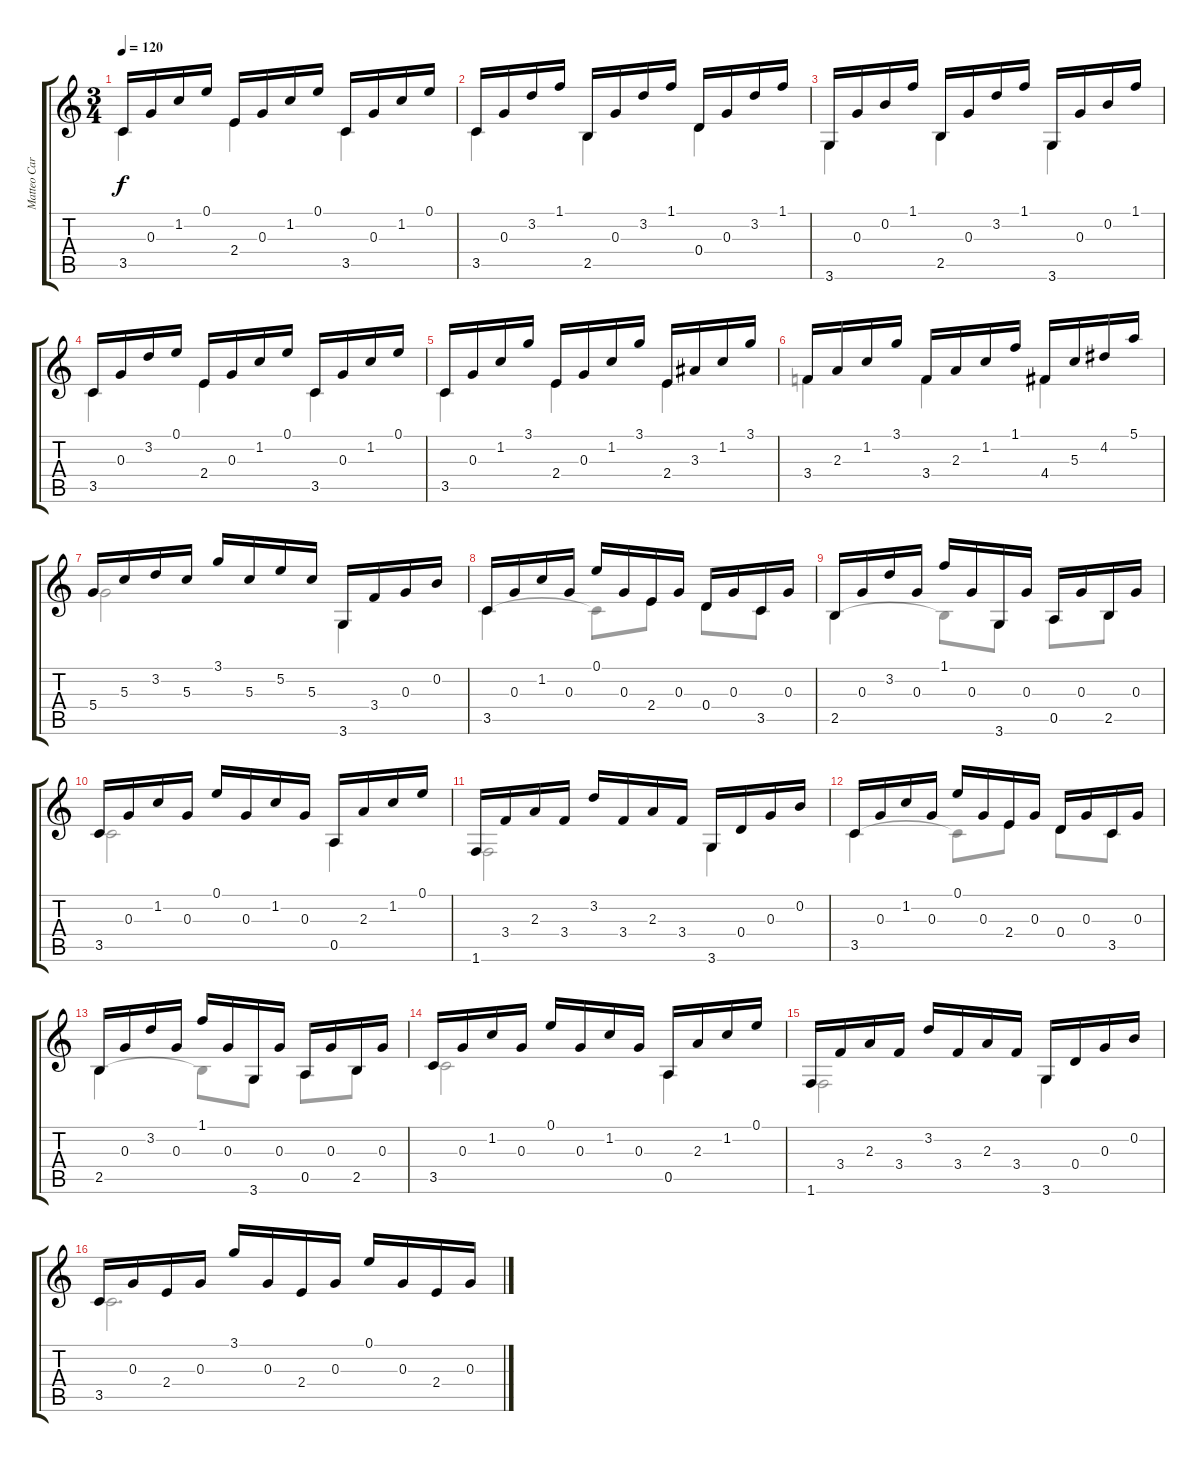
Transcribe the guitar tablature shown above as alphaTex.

\track ("Matteo Carcassi" "Matteo Car") {instrument acousticguitarnylon}
\staff {score tabs}
\tuning (E4 B3 G3 D3 A2 E2) {hide}
\voice
\ts (3 4)
\tempo 120
\clef g2
\ks c
3.5.16{dy f} 0.3.16 1.2.16 0.1.16 2.4.16 0.3.16 1.2.16 0.1.16 3.5.16 0.3.16 1.2.16 0.1.16 |
3.5.16 0.3.16 3.2.16 1.1.16 2.5.16 0.3.16 3.2.16 1.1.16 0.4.16 0.3.16 3.2.16 1.1.16 |
3.6.16 0.3.16 0.2.16 1.1.16 2.5.16 0.3.16 3.2.16 1.1.16 3.6.16 0.3.16 0.2.16 1.1.16 |
3.5.16 0.3.16 3.2.16 0.1.16 2.4.16 0.3.16 1.2.16 0.1.16 3.5.16 0.3.16 1.2.16 0.1.16 |
3.5.16 0.3.16 1.2.16 3.1.16 2.4.16 0.3.16 1.2.16 3.1.16 2.4.16 3.3.16 1.2.16 3.1.16 |
3.4.16 2.3.16 1.2.16 3.1.16 3.4.16 2.3.16 1.2.16 1.1.16 4.4.16 5.3.16 4.2.16 5.1.16 |
5.4.16 5.3.16 3.2.16 5.3.16 3.1.16 5.3.16 5.2.16 5.3.16 3.6.16 3.4.16 0.3.16 0.2.16 |
3.5.16 0.3.16 1.2.16 0.3.16 0.1.16 0.3.16 2.4.16 0.3.16 0.4.16 0.3.16 3.5.16 0.3.16 |
2.5.16 0.3.16 3.2.16 0.3.16 1.1.16 0.3.16 3.6.16 0.3.16 0.5.16 0.3.16 2.5.16 0.3.16 |
3.5.16 0.3.16 1.2.16 0.3.16 0.1.16 0.3.16 1.2.16 0.3.16 0.5.16 2.3.16 1.2.16 0.1.16 |
1.6.16 3.4.16 2.3.16 3.4.16 3.2.16 3.4.16 2.3.16 3.4.16 3.6.16 0.4.16 0.3.16 0.2.16 |
3.5.16 0.3.16 1.2.16 0.3.16 0.1.16 0.3.16 2.4.16 0.3.16 0.4.16 0.3.16 3.5.16 0.3.16 |
2.5.16 0.3.16 3.2.16 0.3.16 1.1.16 0.3.16 3.6.16 0.3.16 0.5.16 0.3.16 2.5.16 0.3.16 |
3.5.16 0.3.16 1.2.16 0.3.16 0.1.16 0.3.16 1.2.16 0.3.16 0.5.16 2.3.16 1.2.16 0.1.16 |
1.6.16 3.4.16 2.3.16 3.4.16 3.2.16 3.4.16 2.3.16 3.4.16 3.6.16 0.4.16 0.3.16 0.2.16 |
3.5.16 0.3.16 2.4.16 0.3.16 3.1.16 0.3.16 2.4.16 0.3.16 0.1.16 0.3.16 2.4.16 0.3.16
\voice
\clef g2
\ottava regular
\simile none
\ks c
3.5.4{dy f} 2.4.4 3.5.4 |
3.5.4 2.5.4 0.4.4 |
3.6.4 2.5.4 3.6.4 |
3.5.4 2.4.4 3.5.4 |
3.5.4 2.4.4 2.4.4 |
3.4.4 3.4.4 4.4.4 |
5.4.2 3.6.4 |
3.5.4 3.5{t}.8 2.4.8 0.4.8 3.5.8 |
2.5.4 2.5{t}.8 3.6.8 0.5.8 2.5.8 |
3.5.2 0.5.4 |
1.6.2 3.6.4 |
3.5.4 3.5{t}.8 2.4.8 0.4.8 3.5.8 |
2.5.4 2.5{t}.8 3.6.8 0.5.8 2.5.8 |
3.5.2 0.5.4 |
1.6.2 3.6.4 |
3.5.2{d}
